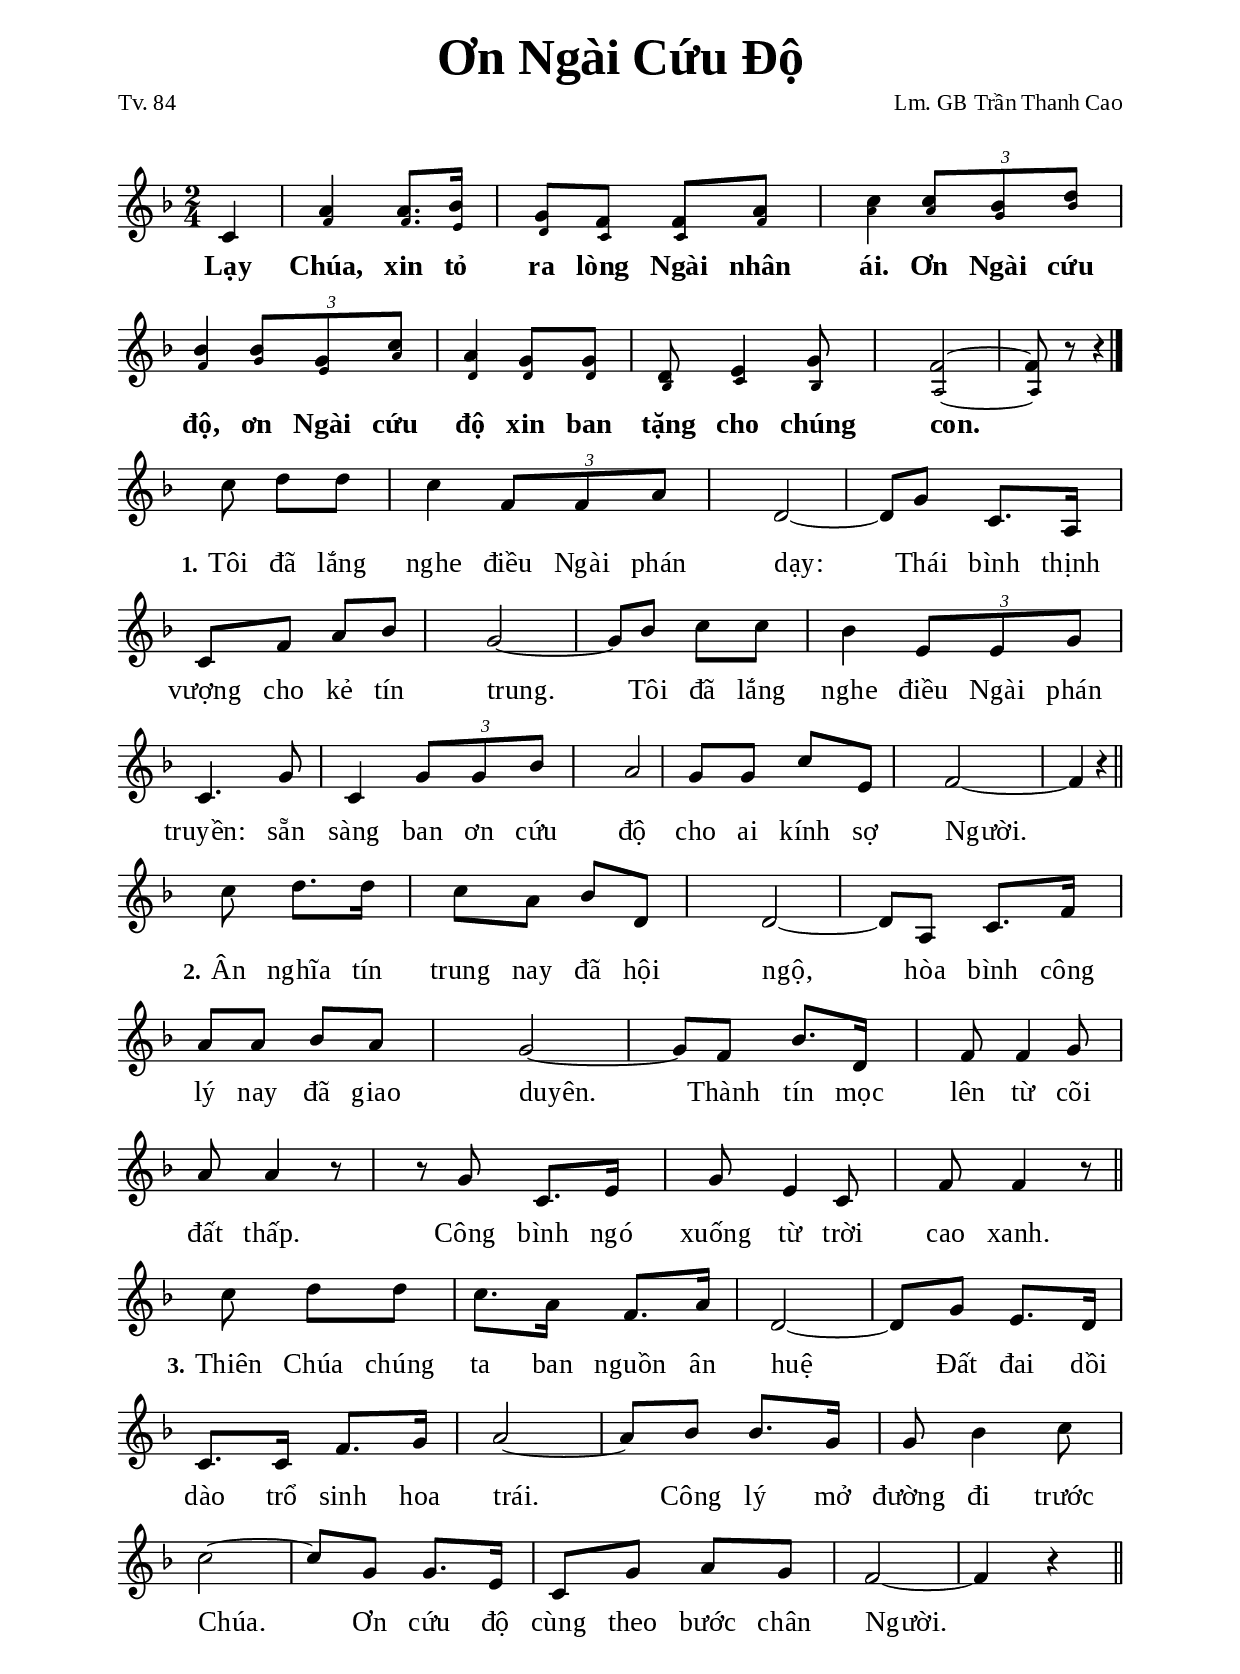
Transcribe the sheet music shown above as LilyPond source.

% Cài đặt chung
\version "2.22.1"
\include "english.ly"

\header {
  title = \markup { \fontsize #3 "Ơn Ngài Cứu Độ" }
  poet = "Tv. 84"
  composer = "Lm. GB Trần Thanh Cao"
  arranger = " "
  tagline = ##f
}

% Nhạc điệp khúc
nhacDiepKhucSop= \relative c' {
  \partial 4 c4 |
  a' a8. bf16 |
  g8 f f a |
  c4
  \stemUp \tuplet 3/2 { c8 bf d } |
  \stemNeutral
  bf4 \tuplet 3/2 { bf8 g c } |
  a4 g8 g |
  d e4 g8 |
  f2 ~ |
  f8 r8 r4 \bar "|."
}

nhacDiepKhucBas = \relative c' {
  \partial 4 c4 |
  f f8. e16 |
  d8 c c f |
  a4 \tuplet 3/2 { a8 g bf } |
  f4 \tuplet 3/2 { g8 e a } |
  d,4 d8 d |
  bf c4 bf8 |
  a2 ~ |
  a8 r8 r4
}

% Nhạc phiên khúc
nhacPhienKhucMot = \relative c'' {
  \partial 4. c8 d d |
  c4 \tuplet 3/2 { f,8 f a } |
  d,2 ~ |
  d8 g c,8. a16 |
  c8 f a bf |
  g2 ~ |
  g8 bf c c |
  bf4 \tuplet 3/2 { e,8 e g } |
  c,4. g'8 |
  c,4 \tuplet 3/2 { g'8 g bf } |
  a2 |
  g8 g c e, |
  f2 ~ |
  f4 r \bar "||"
}

nhacPhienKhucHai = \relative c' {
  \partial 4. c'8 d8. d16 |
  c8 a bf d, |
  d2 ~ |
  d8 a c8. f16 |
  a8 a bf a |
  g2 ~ |
  g8 f bf8. d,16 |
  f8 f4 g8 |
  a8 a4 r8 |
  r g c,8. e16 |
  g8 e4 c8 |
  f f4 r8 \bar "||"
}

nhacPhienKhucBa = \relative c' {
  \partial 4. c'8 d d |
  c8. a16 f8. a16 |
  d,2 ~ |
  d8 g e8. d16 |
  c8. c16 f8. g16 |
  a2 ~ |
  a8 bf bf8. g16 |
  g8 bf4 c8 |
  c2 ~ |
  c8 g g8. e16 |
  c8 g' a g |
  f2 ~ |
  f4 r \bar "||"
}

% Lời điệp khúc
loiDiepKhuc = \lyricmode {
  Lạy Chúa, xin tỏ ra lòng Ngài nhân ái.
  Ơn Ngài cứu độ, ơn Ngài cứu độ xin ban tặng cho chúng con.
}

% Lời phiên khúc
loiPhienKhucMot = \lyricmode {
  \set stanza = #"1."
  Tôi đã lắng nghe điều Ngài phán dạy:
  Thái bình thịnh vượng cho kẻ tín trung.
  Tôi đã lắng nghe điều Ngài phán truyền:
  sẵn sàng ban ơn cứu độ cho ai kính sợ Người.
}

loiPhienKhucHai = \lyricmode {
  \set stanza = #"2."
  Ân nghĩa tín trung nay đã hội ngộ,
  hòa bình công lý nay đã giao duyên.
  Thành tín mọc lên từ cõi đất thấp.
  Công bình ngó xuống từ trời cao xanh.
}

loiPhienKhucBa = \lyricmode {
  \set stanza = #"3."
  Thiên Chúa chúng ta ban nguồn ân huệ
  Đất đai dồi dào trổ sinh hoa trái.
  Công lý mở đường đi trước Chúa.
  Ơn cứu độ cùng theo bước chân Người.
}


% Dàn trang
\paper {
  #(set-paper-size "a4")
  top-margin = 10\mm
  bottom-margin = 10\mm
  left-margin = 20\mm
  right-margin = 20\mm
  indent = #0
  #(define fonts
    (make-pango-font-tree
      "Liberation Serif"
      "Liberation Serif"
      "Liberation Serif"
      (/ 20 20)))
  page-count = #1
  system-system-spacing = #'((basic-distance . 12.5)
                             (minimum-distance . 11)
                             (padding . 2))
  score-system-spacing = #'((basic-distance . 12.5)
                             (minimum-distance . 11)
                             (padding . 2))
}

% Thiết lập tông và nhịp
TongNhip = { \key f \major \time 2/4 }

% Đổi kích thước nốt cho bè phụ
notBePhu =
#(define-music-function (font-size music) (number? ly:music?)
   (for-some-music
     (lambda (m)
       (if (music-is-of-type? m 'rhythmic-event)
           (begin
             (set! (ly:music-property m 'tweaks)
                   (cons `(font-size . ,font-size)
                         (ly:music-property m 'tweaks)))
             #t)
           #f))
     music)
   music)

\score {
  \new ChoirStaff <<
    \new Staff = diepKhuc \with {
        \consists "Merge_rests_engraver"
        %\magnifyStaff #(magstep +1)
        printPartCombineTexts = ##f
      }
      <<
      \new Voice \TongNhip \partCombine 
        \nhacDiepKhucSop
        \notBePhu -3 { \nhacDiepKhucBas }
      \new NullVoice = nhacThamChieu \nhacDiepKhucSop
      \new Lyrics \with {
          \override VerticalAxisGroup.
            nonstaff-relatedstaff-spacing.padding = #1
          \override VerticalAxisGroup.
            nonstaff-unrelatedstaff-spacing.padding = #1
        }
        \lyricsto nhacThamChieu \loiDiepKhuc
      >>
  >>
  \layout {
    \override Lyrics.LyricText.font-series = #'bold
    \override Lyrics.LyricText.font-size = #+2
    \override Lyrics.LyricSpace.minimum-distance = #2.0
    \override Score.BarNumber.break-visibility = ##(#f #f #f)
    \override Score.SpacingSpanner.uniform-stretching = ##t
    \override Score.SpacingSpanner packed-spacing = ##t
  }
}

\score {
  \new ChoirStaff <<
    \new Staff = phienKhuc \with {
        %\magnifyStaff #(magstep +1)
      }
      <<
      \new Voice = beSop {
        \key f \major \time 2/4 \nhacPhienKhucMot
      }
    >>
    \new Lyrics \with {
          \override VerticalAxisGroup.
            nonstaff-relatedstaff-spacing.padding = #1.5
          \override VerticalAxisGroup.
            nonstaff-unrelatedstaff-spacing.padding = #1
        }
        \lyricsto beSop \loiPhienKhucMot
  >>
  \layout {
    \override Staff.TimeSignature.transparent = ##t
    \override Lyrics.LyricText.font-size = #+2
    \override Lyrics.LyricSpace.minimum-distance = #2.0
    \override Score.BarNumber.break-visibility = ##(#f #f #f)
    \override Score.SpacingSpanner.uniform-stretching = ##t
    \override Score.SpacingSpanner packed-spacing = ##t
  }
}

\score {
  \new ChoirStaff <<
    \new Staff = phienKhuc \with {
        %\magnifyStaff #(magstep +1)
      }
      <<
      \new Voice = beSop {
        \key f \major \time 2/4 \nhacPhienKhucHai
      }
    >>
    \new Lyrics \with {
          \override VerticalAxisGroup.
            nonstaff-relatedstaff-spacing.padding = #1.5
          \override VerticalAxisGroup.
            nonstaff-unrelatedstaff-spacing.padding = #1
        }
        \lyricsto beSop \loiPhienKhucHai
  >>
  \layout {
    \override Staff.TimeSignature.transparent = ##t
    \override Lyrics.LyricText.font-size = #+2
    \override Lyrics.LyricSpace.minimum-distance = #2.0
    \override Score.BarNumber.break-visibility = ##(#f #f #f)
    \override Score.SpacingSpanner.uniform-stretching = ##t
    \override Score.SpacingSpanner packed-spacing = ##t
  }
}

\score {
  \new ChoirStaff <<
    \new Staff = phienKhuc \with {
        %\magnifyStaff #(magstep +1)
      }
      <<
      \new Voice = beSop {
        \key f \major \time 2/4 \nhacPhienKhucBa
      }
    >>
    \new Lyrics \with {
          \override VerticalAxisGroup.
            nonstaff-relatedstaff-spacing.padding = #1.5
          \override VerticalAxisGroup.
            nonstaff-unrelatedstaff-spacing.padding = #1
        }
        \lyricsto beSop \loiPhienKhucBa
  >>
  \layout {
    \override Staff.TimeSignature.transparent = ##t
    \override Lyrics.LyricText.font-size = #+2
    \override Lyrics.LyricSpace.minimum-distance = #2.0
    \override Score.BarNumber.break-visibility = ##(#f #f #f)
    \override Score.SpacingSpanner.uniform-stretching = ##t
  }
}
